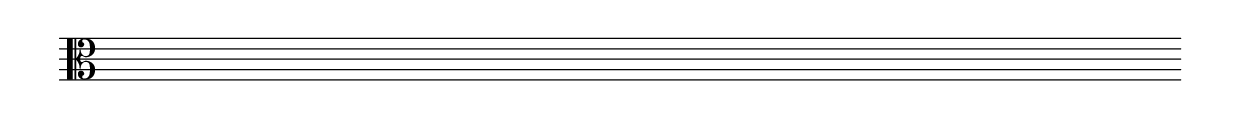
%#(set-global-staff-size 20)
\version "2.18.2"
\relative c' {
  %\time 6/8
  \omit Score.TimeSignature
  %\omit Score.BarLine
  \override Staff.Clef.full-size-change = ##t
  %\hide
  \clef "alto"
  s2..
  
   
}

\layout {
  indent = 0
  ragged-right = ##f
  system-count = 1
  \context {
    \Score
  \remove "Bar_number_engraver"
  }
}